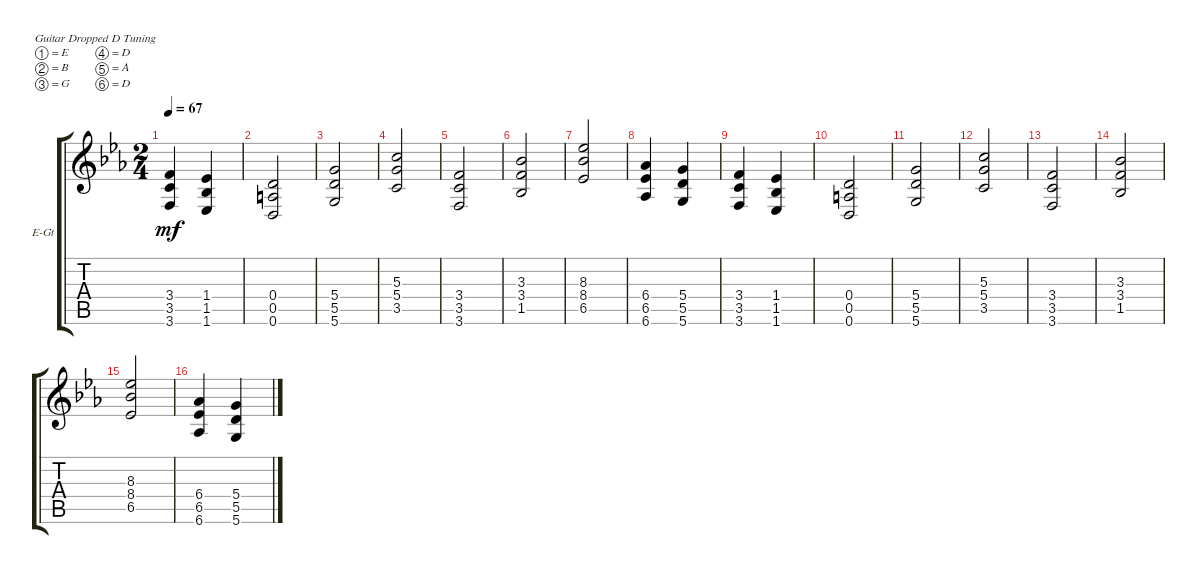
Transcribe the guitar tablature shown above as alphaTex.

\defaultSystemsLayout 4
\bracketExtendMode groupsimilarinstruments
\firstSystemTrackNameOrientation horizontal
\otherSystemsTrackNameOrientation horizontal
\track ("Electric Guitar" "E-Gt") {instrument overdrivenguitar}
\staff {score tabs}
\tuning (E4 B3 G3 D3 A2 D2)
\ts (2 4)
\tempo 67
\clef g2
\ks cminor
(3.6 3.5 3.4).4{dy mf} (1.6 1.5 1.4).4 |
(0.6 0.5 0.4).2 |
(5.6 5.5 5.4).2 |
(3.5 5.4 5.3).2{beam merge} |
(3.6 3.5 3.4).2 |
(1.5 3.4 3.3).2 |
(6.5 8.4 8.3).2 |
(6.6 6.5 6.4).4 (5.6 5.5 5.4).4 |
(3.6 3.5 3.4).4 (1.6 1.5 1.4).4 |
(0.6 0.5 0.4).2 |
(5.6 5.5 5.4).2 |
(3.5 5.4 5.3).2{beam merge} |
(3.6 3.5 3.4).2 |
(1.5 3.4 3.3).2 |
(6.5 8.4 8.3).2 |
(6.6 6.5 6.4).4 (5.6 5.5 5.4).4
